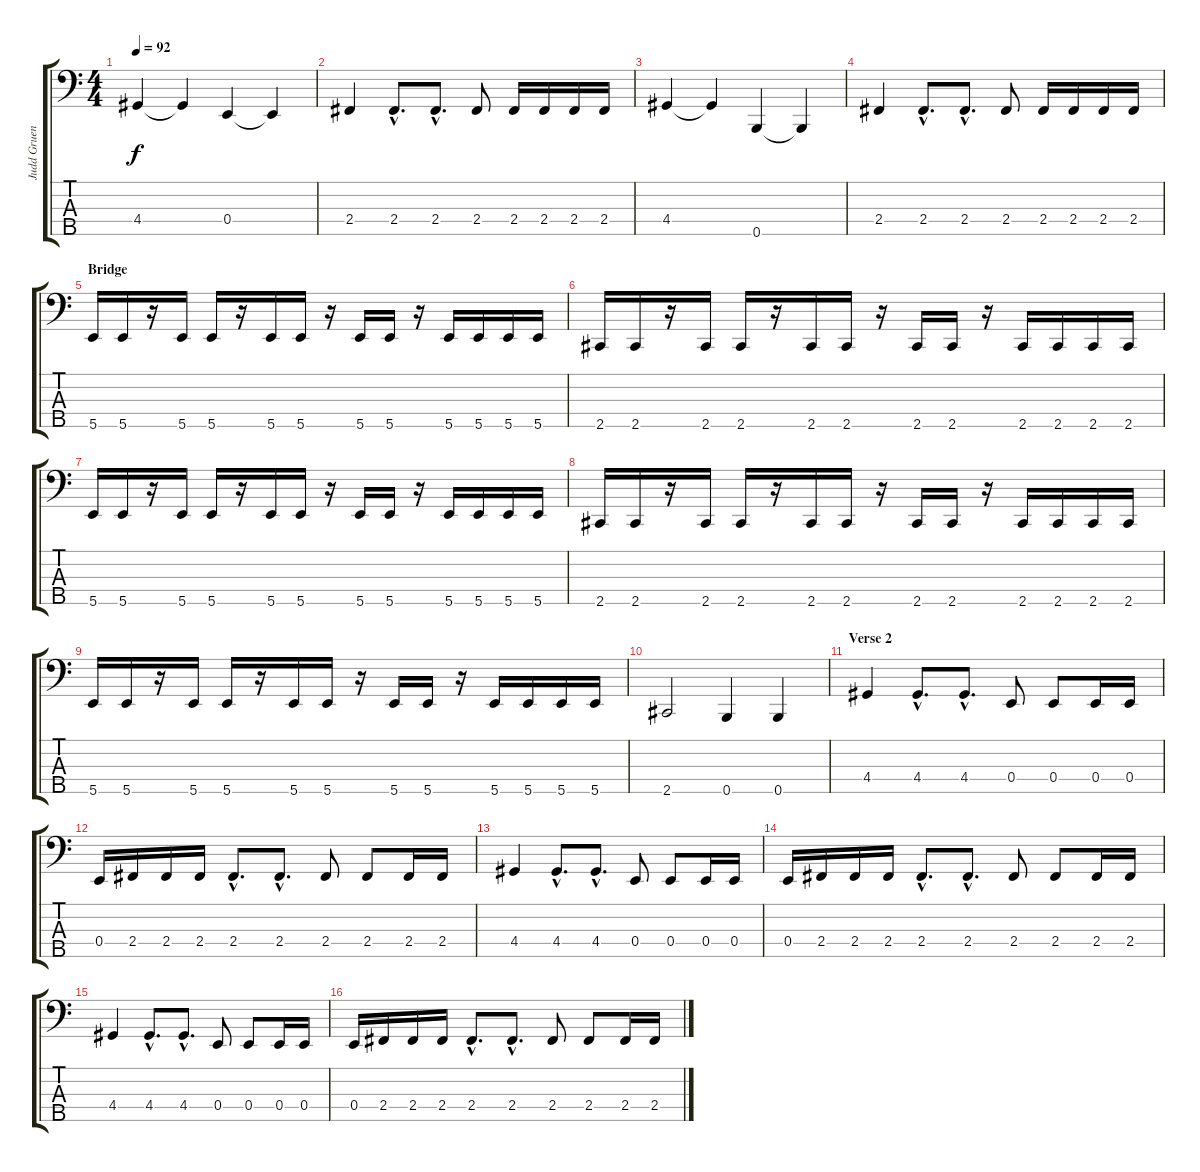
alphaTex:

\track ("Judd Gruenbaum (Bass)" "Judd Gruen") {instrument electricbasspick}
\staff {score tabs}
\tuning (G2 D2 A1 E1 B0) {hide}
\ts (4 4)
\tempo 92
\clef f4
\ks c
4.4.4{dy f} 4.4{t}.4 0.4.4 0.4{t}.4 |
2.4.4 2.4{hac}.8{d} 2.4{hac}.8{d} 2.4.8 2.4.16 2.4.16 2.4.16 2.4.16 |
4.4.4 4.4{t}.4 0.5.4 0.5{t}.4 |
2.4.4 2.4{hac}.8{d} 2.4{hac}.8{d} 2.4.8 2.4.16 2.4.16 2.4.16 2.4.16 |
\section ("" "Bridge")
5.5.16 5.5.16 r.16 5.5.16 5.5.16 r.16 5.5.16 5.5.16 r.16 5.5.16 5.5.16 r.16 5.5.16 5.5.16 5.5.16 5.5.16 |
2.5.16 2.5.16 r.16 2.5.16 2.5.16 r.16 2.5.16 2.5.16 r.16 2.5.16 2.5.16 r.16 2.5.16 2.5.16 2.5.16 2.5.16 |
5.5.16 5.5.16 r.16 5.5.16 5.5.16 r.16 5.5.16 5.5.16 r.16 5.5.16 5.5.16 r.16 5.5.16 5.5.16 5.5.16 5.5.16 |
2.5.16 2.5.16 r.16 2.5.16 2.5.16 r.16 2.5.16 2.5.16 r.16 2.5.16 2.5.16 r.16 2.5.16 2.5.16 2.5.16 2.5.16 |
5.5.16 5.5.16 r.16 5.5.16 5.5.16 r.16 5.5.16 5.5.16 r.16 5.5.16 5.5.16 r.16 5.5.16 5.5.16 5.5.16 5.5.16 |
2.5.2 0.5.4 0.5.4 |
\section ("" "Verse 2")
4.4.4 4.4{hac}.8{d} 4.4{hac}.8{d} 0.4.8 0.4.8 0.4.16 0.4.16 |
0.4.16 2.4.16 2.4.16 2.4.16 2.4{hac}.8{d} 2.4{hac}.8{d} 2.4.8 2.4.8 2.4.16 2.4.16 |
4.4.4 4.4{hac}.8{d} 4.4{hac}.8{d} 0.4.8 0.4.8 0.4.16 0.4.16 |
0.4.16 2.4.16 2.4.16 2.4.16 2.4{hac}.8{d} 2.4{hac}.8{d} 2.4.8 2.4.8 2.4.16 2.4.16 |
4.4.4 4.4{hac}.8{d} 4.4{hac}.8{d} 0.4.8 0.4.8 0.4.16 0.4.16 |
0.4.16 2.4.16 2.4.16 2.4.16 2.4{hac}.8{d} 2.4{hac}.8{d} 2.4.8 2.4.8 2.4.16 2.4.16
